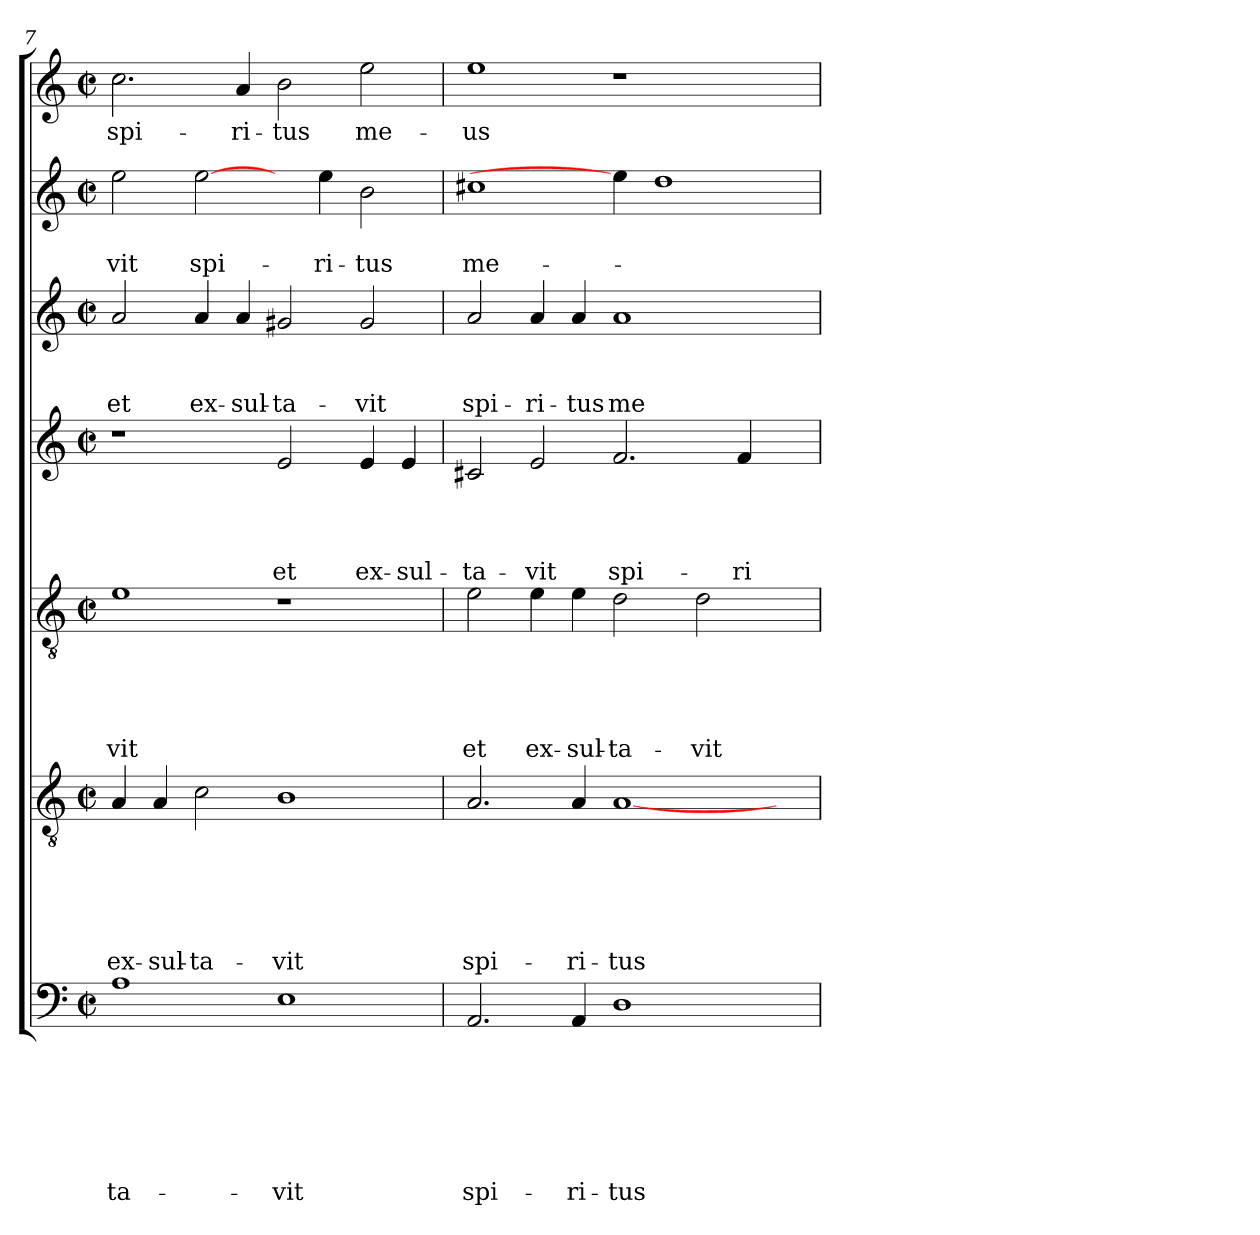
**kern	**text	**text	**text	**text	**text	**text	**text	**kern	**text	**text	**text	**text	**text	**text	**kern	**text	**text	**text	**text	**text	**kern	**text	**text	**text	**text	**kern	**text	**text	**text	**kern	**text	**text	**kern	**text
*part7	*part7	*part7	*part7	*part7	*part7	*part7	*part7	*part6	*part6	*part6	*part6	*part6	*part6	*part6	*part5	*part5	*part5	*part5	*part5	*part5	*part4	*part4	*part4	*part4	*part4	*part3	*part3	*part3	*part3	*part2	*part2	*part2	*part1	*part1
*staff7	*staff7	*staff7	*staff7	*staff7	*staff7	*staff7	*staff7	*staff6	*staff6	*staff6	*staff6	*staff6	*staff6	*staff6	*staff5	*staff5	*staff5	*staff5	*staff5	*staff5	*staff4	*staff4	*staff4	*staff4	*staff4	*staff3	*staff3	*staff3	*staff3	*staff2	*staff2	*staff2	*staff1	*staff1
!!LO:LB:g=z
*clefF4	*	*	*	*	*	*	*	*clefGv2	*	*	*	*	*	*	*clefGv2	*	*	*	*	*	*clefG2	*	*	*	*	*clefG2	*	*	*	*clefG2	*	*	*clefG2	*
*k[]	*	*	*	*	*	*	*	*k[]	*	*	*	*	*	*	*k[]	*	*	*	*	*	*k[]	*	*	*	*	*k[]	*	*	*	*k[]	*	*	*k[]	*
*C:	*	*	*	*	*	*	*	*C:	*	*	*	*	*	*	*C:	*	*	*	*	*	*C:	*	*	*	*	*C:	*	*	*	*C:	*	*	*C:	*
*M2/2	*	*	*	*	*	*	*	*M2/2	*	*	*	*	*	*	*M2/2	*	*	*	*	*	*M2/2	*	*	*	*	*M2/2	*	*	*	*M2/2	*	*	*M2/2	*
*met(c|)	*	*	*	*	*	*	*	*met(c|)	*	*	*	*	*	*	*met(c|)	*	*	*	*	*	*met(c|)	*	*	*	*	*met(c|)	*	*	*	*met(c|)	*	*	*met(c|)	*
=7	=7	=7	=7	=7	=7	=7	=7	=7	=7	=7	=7	=7	=7	=7	=7	=7	=7	=7	=7	=7	=7	=7	=7	=7	=7	=7	=7	=7	=7	=7	=7	=7	=7	=7
!	!	!	!	!	!	!	!LO:LY:b	!	!	!	!	!	!	!LO:LY:b	!	!	!	!	!	!LO:LY:b	!	!	!	!	!	!	!	!	!LO:LY:b	!	!	!LO:LY:b	!	!LO:LY:b
1A	.	.	.	.	.	.	ta-	4A/	.	.	.	.	.	ex-	1e	.	.	.	.	-vit	1r	.	.	.	.	2a/	.	.	et	2ee\	.	-vit	2.cc\	spi-
!	!	!	!	!	!	!	!	!	!	!	!	!	!	!LO:LY:b	!	!	!	!	!	!	!	!	!	!	!	!	!	!	!	!	!	!	!	!
.	.	.	.	.	.	.	.	4A/	.	.	.	.	.	-sul-	.	.	.	.	.	.	.	.	.	.	.	.	.	.	.	.	.	.	.	.
!	!	!	!	!	!	!	!	!	!	!	!	!	!	!LO:LY:b	!	!	!	!	!	!	!	!	!	!	!	!	!	!	!LO:LY:b	!	!	!LO:LY:b	!	!
.	.	.	.	.	.	.	.	2c\	.	.	.	.	.	-ta-	.	.	.	.	.	.	.	.	.	.	.	4a/	.	.	ex-	[2ee\	.	spi-	.	.
!	!	!	!	!	!	!	!	!	!	!	!	!	!	!	!	!	!	!	!	!	!	!	!	!	!	!	!	!	!LO:LY:b	!	!	!	!	!LO:LY:b
.	.	.	.	.	.	.	.	.	.	.	.	.	.	.	.	.	.	.	.	.	.	.	.	.	.	4a/	.	.	-sul-	.	.	.	4a/	-ri-
!	!	!	!	!	!	!	!LO:LY:b	!	!	!	!	!	!	!LO:LY:b	!	!	!	!	!	!	!	!	!	!	!LO:LY:b	!	!	!	!LO:LY:b	!	!	!	!	!LO:LY:b:rj
1E	.	.	.	.	.	.	-vit	1B	.	.	.	.	.	-vit	1r	.	.	.	.	.	2e/	.	.	.	et	2g#X/	.	.	-ta-	4ryy	.	.	2b\	-tus
!	!	!	!	!	!	!	!	!	!	!	!	!	!	!	!	!	!	!	!	!	!	!	!	!	!	!	!	!	!	!	!	!LO:LY:b	!	!
.	.	.	.	.	.	.	.	.	.	.	.	.	.	.	.	.	.	.	.	.	.	.	.	.	.	.	.	.	.	4ee\	.	-ri-	.	.
!	!	!	!	!	!	!	!	!	!	!	!	!	!	!	!	!	!	!	!	!	!	!	!	!	!LO:LY:b	!	!	!	!LO:LY:b	!	!	!LO:LY:b:rj	!	!LO:LY:b
.	.	.	.	.	.	.	.	.	.	.	.	.	.	.	.	.	.	.	.	.	4e/	.	.	.	ex-	2g#/	.	.	-vit	2b\	.	-tus	2ee\	me-
!	!	!	!	!	!	!	!	!	!	!	!	!	!	!	!	!	!	!	!	!	!	!	!	!	!LO:LY:b	!	!	!	!	!	!	!	!	!
.	.	.	.	.	.	.	.	.	.	.	.	.	.	.	.	.	.	.	.	.	4e/	.	.	.	-sul-	.	.	.	.	.	.	.	.	.
=8	=8	=8	=8	=8	=8	=8	=8	=8	=8	=8	=8	=8	=8	=8	=8	=8	=8	=8	=8	=8	=8	=8	=8	=8	=8	=8	=8	=8	=8	=8	=8	=8	=8	=8
!	!	!	!	!	!	!	!LO:LY:b	!	!	!	!	!	!	!LO:LY:b	!	!	!	!	!	!LO:LY:b	!	!	!	!	!LO:LY:b	!	!	!	!LO:LY:b	!	!	!LO:LY:b	!	!LO:LY:b
2.AA/	.	.	.	.	.	.	spi-	2.A/	.	.	.	.	.	spi-	2e\	.	.	.	.	et	2c#X/	.	.	.	-ta-	2a/	.	.	spi-	1cc#X	.	me-	1ee	-us
!	!	!	!	!	!	!	!	!	!	!	!	!	!	!	!	!	!	!	!	!LO:LY:b	!	!	!	!	!LO:LY:b	!	!	!	!LO:LY:b	!	!	!	!	!
.	.	.	.	.	.	.	.	.	.	.	.	.	.	.	4e\	.	.	.	.	ex-	2e/	.	.	.	-vit	4a/	.	.	-ri-	.	.	.	.	.
!	!	!	!	!	!	!	!LO:LY:b	!	!	!	!	!	!	!LO:LY:b	!	!	!	!	!	!LO:LY:b	!	!	!	!	!	!	!	!	!LO:LY:b:rj	!	!	!	!	!
4AA/	.	.	.	.	.	.	-ri-	4A/	.	.	.	.	.	-ri-	4e\	.	.	.	.	-sul-	.	.	.	.	.	4a/	.	.	-tus	.	.	.	.	.
!	!	!	!	!	!	!	!LO:LY:b:rj	!	!	!	!	!	!	!LO:LY:b	!	!	!	!	!	!LO:LY:b:rj	!	!	!	!	!LO:LY:b	!	!	!	!LO:LY:b	!	!	!	!	!
1D	.	.	.	.	.	.	-tus	[<1A	.	.	.	.	.	-tus	2d\	.	.	.	.	-ta-	2.f/	.	.	.	spi-	1a	.	.	me-	4ee\]	.	.	1r	.
.	.	.	.	.	.	.	.	.	.	.	.	.	.	.	.	.	.	.	.	.	.	.	.	.	.	.	.	.	.	1dd	.	.	.	.
!	!	!	!	!	!	!	!	!	!	!	!	!	!	!	!	!	!	!	!	!LO:LY:b	!	!	!	!	!	!	!	!	!	!	!	!	!	!
.	.	.	.	.	.	.	.	.	.	.	.	.	.	.	2d\	.	.	.	.	-vit	.	.	.	.	.	.	.	.	.	.	.	.	.	.
!	!	!	!	!	!	!	!	!	!	!	!	!	!	!	!	!	!	!	!	!	!	!	!	!	!LO:LY:b	!	!	!	!	!	!	!	!	!
.	.	.	.	.	.	.	.	.	.	.	.	.	.	.	.	.	.	.	.	.	4f/	.	.	.	-ri-	.	.	.	.	.	.	.	.	.
4ryy	.	.	.	.	.	.	.	4ryy	.	.	.	.	.	.	4ryy	.	.	.	.	.	4ryy	.	.	.	.	4ryy	.	.	.	.	.	.	4ryy	.
=	=	=	=	=	=	=	=	=	=	=	=	=	=	=	=	=	=	=	=	=	=	=	=	=	=	=	=	=	=	=	=	=	=	=
*-	*-	*-	*-	*-	*-	*-	*-	*-	*-	*-	*-	*-	*-	*-	*-	*-	*-	*-	*-	*-	*-	*-	*-	*-	*-	*-	*-	*-	*-	*-	*-	*-	*-	*-
